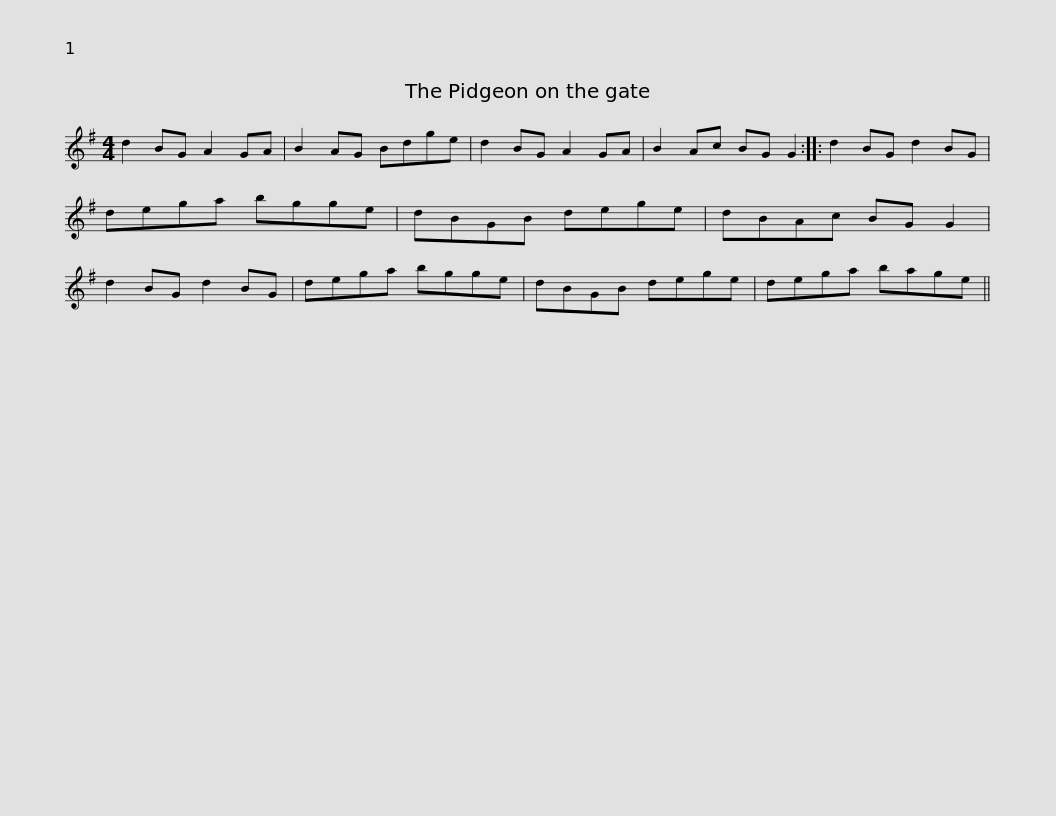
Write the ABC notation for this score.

X:1
L:1/8
M:4/4
I:linebreak $
K:G
V:1 treble
V:1
 d2 BG A2 GA | B2 AG Bdge | d2 BG A2 GA | B2 Ac BG G2 :: d2 BG d2 BG | %5
 dega bgge |$ dBGB dege | dBAc BG G2 | d2 BG d2 BG | dega bgge | %10
 dBGB dege |$ dega bage || %12
